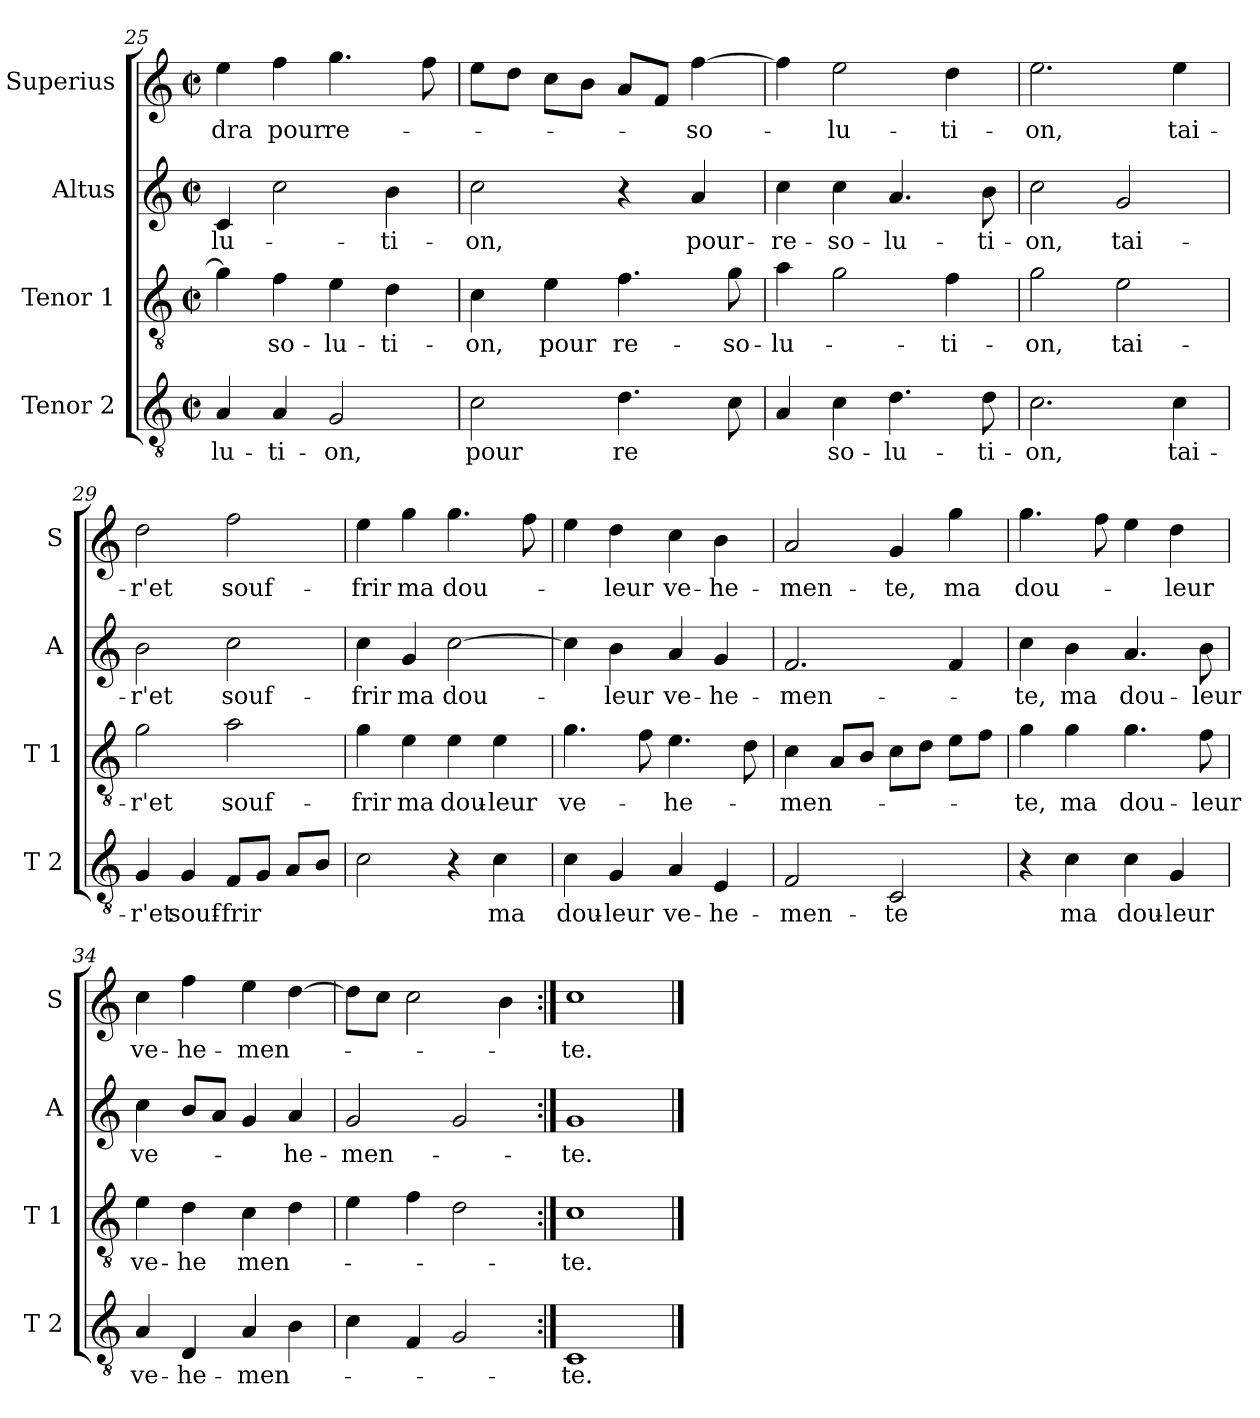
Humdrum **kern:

**kern	**text	**kern	**text	**kern	**text	**kern	**text
*part4	*part4	*part3	*part3	*part2	*part2	*part1	*part1
*staff4	*staff4	*staff3	*staff3	*staff2	*staff2	*staff1	*staff1
*I"Tenor 2	*	*I"Tenor 1	*	*I"Altus	*	*I"Superius	*
*I'T 2	*	*I'T 1	*	*I'A	*	*I'S	*
*clefGv2	*	*clefGv2	*	*clefG2	*	*clefG2	*
*k[]	*	*k[]	*	*k[]	*	*k[]	*
*C:	*	*C:	*	*C:	*	*C:	*
*M2/2	*	*M2/2	*	*M2/2	*	*M2/2	*
*met(c|)	*	*met(c|)	*	*met(c|)	*	*met(c|)	*
=25	=25	=25	=25	=25	=25	=25	=25
!	!LO:LY:b	!	!	!	!LO:LY:b	!	!LO:LY:b
4A/	-lu-	4g\]	.	4c/	-lu-	4ee\	-dra
!	!LO:LY:b	!	!LO:LY:b	!	!	!	!LO:LY:b
4A/	-ti-	4f\	-so-	2cc\	.	4ff\	pour
!	!LO:LY:b	!	!LO:LY:b	!	!	!	!LO:LY:b
2G/	-on,	4e\	-lu-	.	.	4.gg\	re-
!	!	!	!LO:LY:b	!	!LO:LY:b	!	!
.	.	4d\	-ti-	4b\	-ti-	.	.
.	.	.	.	.	.	8ff\	.
=26	=26	=26	=26	=26	=26	=26	=26
!	!LO:LY:b	!	!LO:LY:b	!	!LO:LY:b	!	!
2c\	pour	4c\	-on,	2cc\	-on,	8ee\L	.
.	.	.	.	.	.	8dd\J	.
!	!	!	!LO:LY:b	!	!	!	!
.	.	4e\	pour	.	.	8cc\L	.
.	.	.	.	.	.	8b\J	.
!	!LO:LY:b	!	!LO:LY:b	!	!	!	!
4.d\	re	4.f\	re-	4r	.	8a/L	.
.	.	.	.	.	.	8f/J	.
!	!	!	!	!	!LO:LY:b	!	!LO:LY:b
.	.	.	.	4a/	pour-	[4ff\	-so-
!	!	!	!LO:LY:b	!	!	!	!
8c\	.	8g\	-so-	.	.	.	.
=27	=27	=27	=27	=27	=27	=27	=27
!	!	!	!LO:LY:b	!	!LO:LY:b	!	!
4A/	.	4a\	-lu-	4cc\	-re-	4ff\]	.
!	!LO:LY:b	!	!	!	!LO:LY:b	!	!LO:LY:b
4c\	so-	2g\	.	4cc\	-so-	2ee\	-lu-
!	!LO:LY:b	!	!	!	!LO:LY:b	!	!
4.d\	-lu-	.	.	4.a/	-lu-	.	.
!	!	!	!LO:LY:b	!	!	!	!LO:LY:b
.	.	4f\	-ti-	.	.	4dd\	-ti-
!	!LO:LY:b	!	!	!	!LO:LY:b	!	!
8d\	-ti-	.	.	8b\	-ti-	.	.
=28	=28	=28	=28	=28	=28	=28	=28
!	!LO:LY:b	!	!LO:LY:b	!	!LO:LY:b	!	!LO:LY:b
2.c\	-on,	2g\	-on,	2cc\	-on,	2.ee\	-on,
!	!	!	!LO:LY:b	!	!LO:LY:b	!	!
.	.	2e\	tai-	2g/	tai-	.	.
!	!LO:LY:b	!	!	!	!	!	!LO:LY:b
4c\	tai-	.	.	.	.	4ee\	tai-
!!LO:PB:g=z
=29	=29	=29	=29	=29	=29	=29	=29
!	!LO:LY:b	!	!LO:LY:b	!	!LO:LY:b	!	!LO:LY:b
4G/	-r'et	2g\	-r'et	2b\	-r'et	2dd\	-r'et
!	!LO:LY:b	!	!	!	!	!	!
4G/	souf-	.	.	.	.	.	.
!	!LO:LY:b	!	!LO:LY:b	!	!LO:LY:b	!	!LO:LY:b
8F/L	-frir	2a\	souf-	2cc\	souf-	2ff\	souf-
8G/J	.	.	.	.	.	.	.
8A/L	.	.	.	.	.	.	.
8B/J	.	.	.	.	.	.	.
=30	=30	=30	=30	=30	=30	=30	=30
!	!	!	!LO:LY:b	!	!LO:LY:b	!	!LO:LY:b
2c\	.	4g\	-frir	4cc\	-frir	4ee\	-frir
!	!	!	!LO:LY:b	!	!LO:LY:b	!	!LO:LY:b
.	.	4e\	ma	4g/	ma	4gg\	ma
!	!	!	!LO:LY:b	!	!LO:LY:b	!	!LO:LY:b
4r	.	4e\	dou-	[2cc\	dou-	4.gg\	dou-
!	!LO:LY:b	!	!LO:LY:b	!	!	!	!
4c\	ma	4e\	-leur	.	.	.	.
.	.	.	.	.	.	8ff\	.
=31	=31	=31	=31	=31	=31	=31	=31
!	!LO:LY:b	!	!LO:LY:b	!	!	!	!
4c\	dou-	4.g\	ve-	4cc\]	.	4ee\	.
!	!LO:LY:b	!	!	!	!LO:LY:b	!	!LO:LY:b
4G/	-leur	.	.	4b\	-leur	4dd\	-leur
.	.	8f\	.	.	.	.	.
!	!LO:LY:b	!	!LO:LY:b	!	!LO:LY:b	!	!LO:LY:b
4A/	ve-	4.e\	-he-	4a/	ve-	4cc\	ve-
!	!LO:LY:b	!	!	!	!LO:LY:b	!	!LO:LY:b
4E/	-he-	.	.	4g/	-he-	4b\	-he-
.	.	8d\	.	.	.	.	.
=32	=32	=32	=32	=32	=32	=32	=32
!	!LO:LY:b	!	!LO:LY:b	!	!LO:LY:b	!	!LO:LY:b
2F/	-men-	4c\	-men-	2.f/	-men-	2a/	-men-
.	.	8A/L	.	.	.	.	.
.	.	8B/J	.	.	.	.	.
!	!LO:LY:b	!	!	!	!	!	!LO:LY:b
2C/	-te	8c\L	.	.	.	4g/	-te,
.	.	8d\J	.	.	.	.	.
!	!	!	!	!	!	!	!LO:LY:b
.	.	8e\L	.	4f/	.	4gg\	ma
.	.	8f\J	.	.	.	.	.
!!LO:LB:g=z
=33	=33	=33	=33	=33	=33	=33	=33
!	!	!	!LO:LY:b	!	!LO:LY:b	!	!LO:LY:b
4r	.	4g\	-te,	4cc\	-te,	4.gg\	dou-
!	!LO:LY:b	!	!LO:LY:b	!	!LO:LY:b	!	!
4c\	ma	4g\	ma	4b\	ma	.	.
.	.	.	.	.	.	8ff\	.
!	!LO:LY:b	!	!LO:LY:b	!	!LO:LY:b	!	!
4c\	dou-	4.g\	dou-	4.a/	dou-	4ee\	.
!	!LO:LY:b	!	!	!	!	!	!LO:LY:b
4G/	-leur	.	.	.	.	4dd\	-leur
!	!	!	!LO:LY:b	!	!LO:LY:b	!	!
.	.	8f\	-leur	8b\	-leur	.	.
=34	=34	=34	=34	=34	=34	=34	=34
!	!LO:LY:b	!	!LO:LY:b	!	!LO:LY:b	!	!LO:LY:b
4A/	ve-	4e\	ve-	4cc\	ve-	4cc\	ve-
!	!LO:LY:b	!	!LO:LY:b	!	!	!	!LO:LY:b
4D/	-he-	4d\	-he	8b/L	.	4ff\	-he-
.	.	.	.	8a/J	.	.	.
!	!LO:LY:b	!	!LO:LY:b	!	!	!	!LO:LY:b
4A/	-men-	4c\	men-	4g/	.	4ee\	-men-
!	!	!	!	!	!LO:LY:b	!	!
4B\	.	4d\	.	4a/	-he-	[4dd\	.
=35	=35	=35	=35	=35	=35	=35	=35
!	!	!	!	!	!LO:LY:b	!	!
4c\	.	4e\	.	2g/	-men-	8dd\L]	.
.	.	.	.	.	.	8cc\J	.
4F/	.	4f\	.	.	.	2cc\	.
2G/	.	2d\	.	2g/	.	.	.
.	.	.	.	.	.	4b\	.
=36:|!	=36:|!	=36:|!	=36:|!	=36:|!	=36:|!	=36:|!	=36:|!
!	!LO:LY:b	!	!LO:LY:b	!	!LO:LY:b	!	!LO:LY:b
1C	-te.	1c	-te.	1g	-te.	1cc	-te.
==	==	==	==	==	==	==	==
*-	*-	*-	*-	*-	*-	*-	*-
